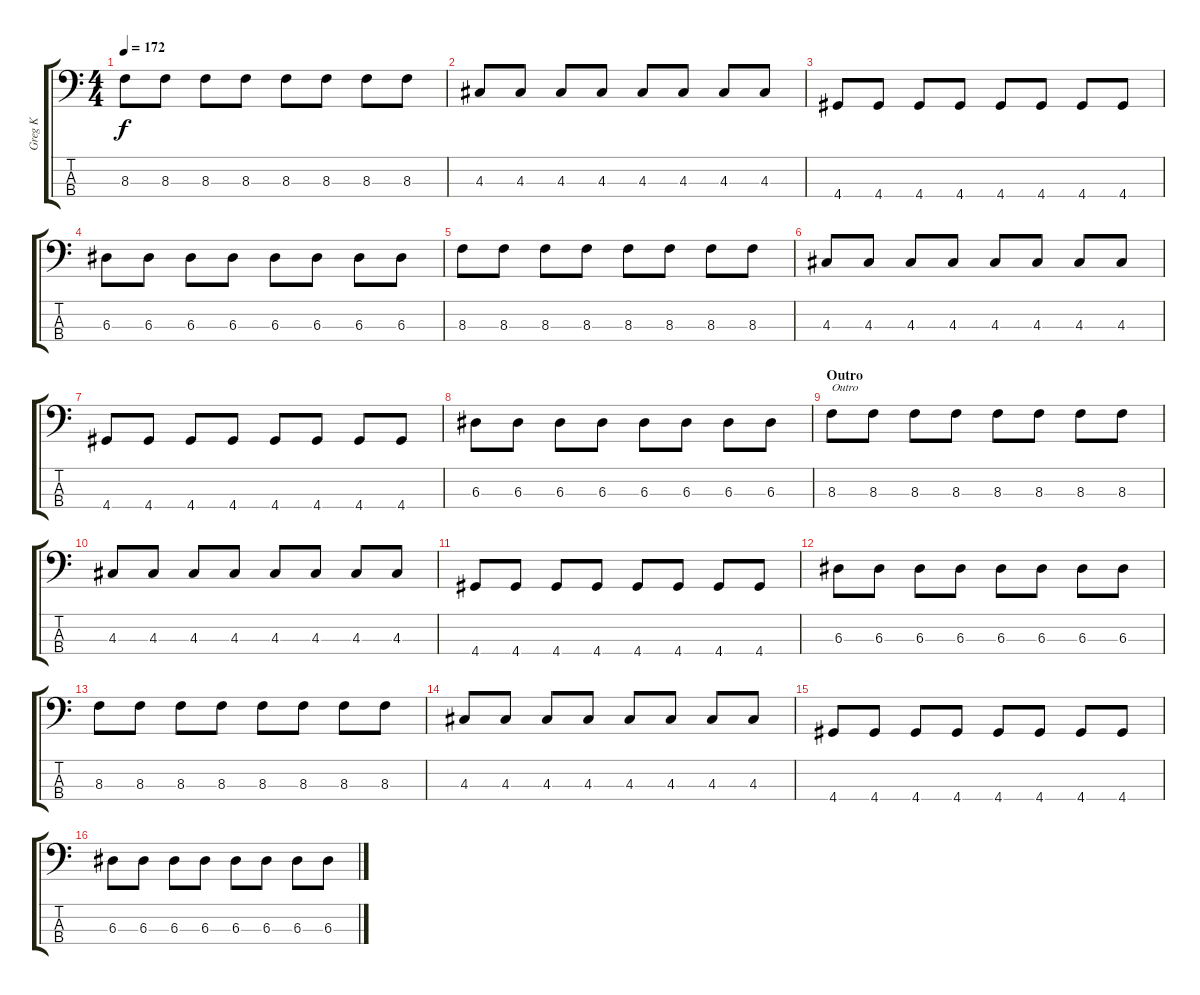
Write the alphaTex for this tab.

\track ("Greg K" "Greg K") {instrument electricbasspick}
\staff {score tabs}
\tuning (G2 D2 A1 E1) {hide}
\ts (4 4)
\tempo 172
\clef f4
\ks c
8.3.8{dy f} 8.3.8 8.3.8 8.3.8 8.3.8 8.3.8 8.3.8 8.3.8 |
4.3.8 4.3.8 4.3.8 4.3.8 4.3.8 4.3.8 4.3.8 4.3.8 |
4.4.8 4.4.8 4.4.8 4.4.8 4.4.8 4.4.8 4.4.8 4.4.8 |
6.3.8 6.3.8 6.3.8 6.3.8 6.3.8 6.3.8 6.3.8 6.3.8 |
8.3.8 8.3.8 8.3.8 8.3.8 8.3.8 8.3.8 8.3.8 8.3.8 |
4.3.8 4.3.8 4.3.8 4.3.8 4.3.8 4.3.8 4.3.8 4.3.8 |
4.4.8 4.4.8 4.4.8 4.4.8 4.4.8 4.4.8 4.4.8 4.4.8 |
6.3.8 6.3.8 6.3.8 6.3.8 6.3.8 6.3.8 6.3.8 6.3.8 |
\section ("" "Outro")
8.3.8{txt "Outro"} 8.3.8 8.3.8 8.3.8 8.3.8 8.3.8 8.3.8 8.3.8 |
4.3.8 4.3.8 4.3.8 4.3.8 4.3.8 4.3.8 4.3.8 4.3.8 |
4.4.8 4.4.8 4.4.8 4.4.8 4.4.8 4.4.8 4.4.8 4.4.8 |
6.3.8 6.3.8 6.3.8 6.3.8 6.3.8 6.3.8 6.3.8 6.3.8 |
8.3.8 8.3.8 8.3.8 8.3.8 8.3.8 8.3.8 8.3.8 8.3.8 |
4.3.8 4.3.8 4.3.8 4.3.8 4.3.8 4.3.8 4.3.8 4.3.8 |
4.4.8 4.4.8 4.4.8 4.4.8 4.4.8 4.4.8 4.4.8 4.4.8 |
6.3.8 6.3.8 6.3.8 6.3.8 6.3.8 6.3.8 6.3.8 6.3.8
